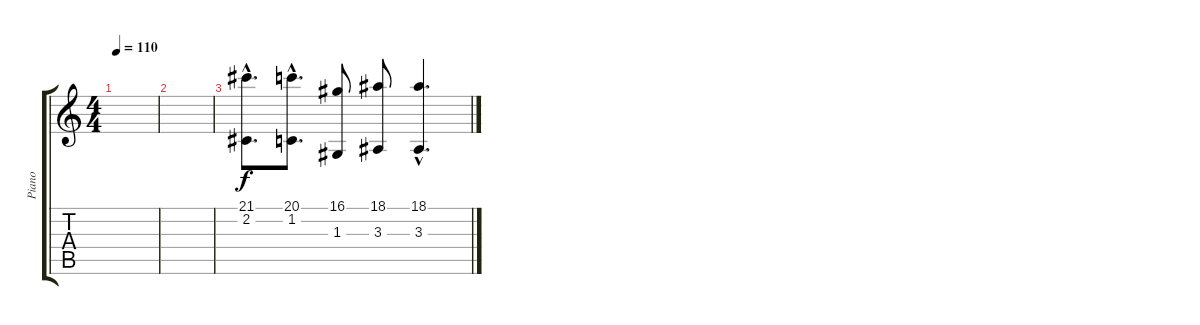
\track ("Piano" "Piano") {instrument acousticgrandpiano}
\staff {score tabs}
\tuning (E4 B3 G3 D3 A2 E2) {hide}
\ts (4 4)
\tempo 110
\clef g2
\ks c
|
|
(21.1{hac} 2.2{hac}).8{d} (20.1{hac} 1.2{hac}).8{d} (16.1 1.3).8 (18.1 3.3).8 (18.1{hac} 3.3{hac}).4{d}
